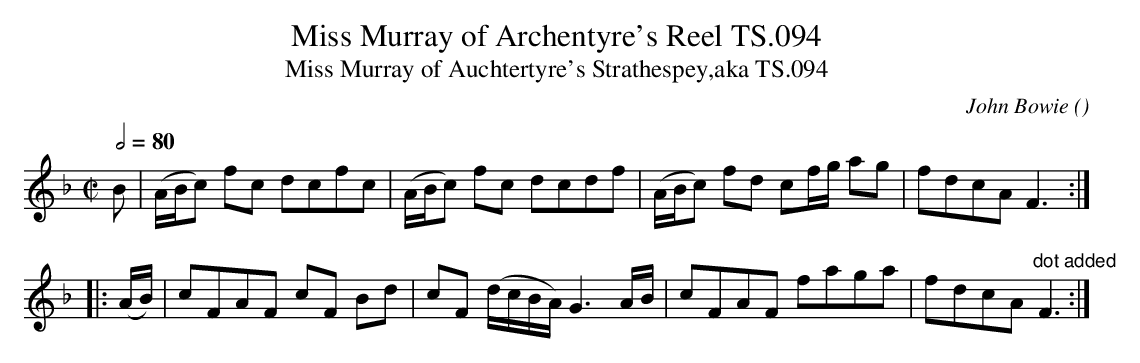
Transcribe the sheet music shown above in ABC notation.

X:1
T:Miss Murray of Archentyre's Reel TS.094
T:Miss Murray of Auchtertyre's Strathespey,aka TS.094
M:C|
L:1/8
Q:1/2=80
O:
C:John Bowie
K:F
B|(A/B/c) fc dcfc|(A/B/c) fc dcdf|(A/B/c) fd cf/g/ ag|fdcAF3:|
|:(A/B/)|cFAF cF Bd|cF (d/c/B/A/)G3A/B/|cFAF faga|fdcA"dot added"F3:|]
